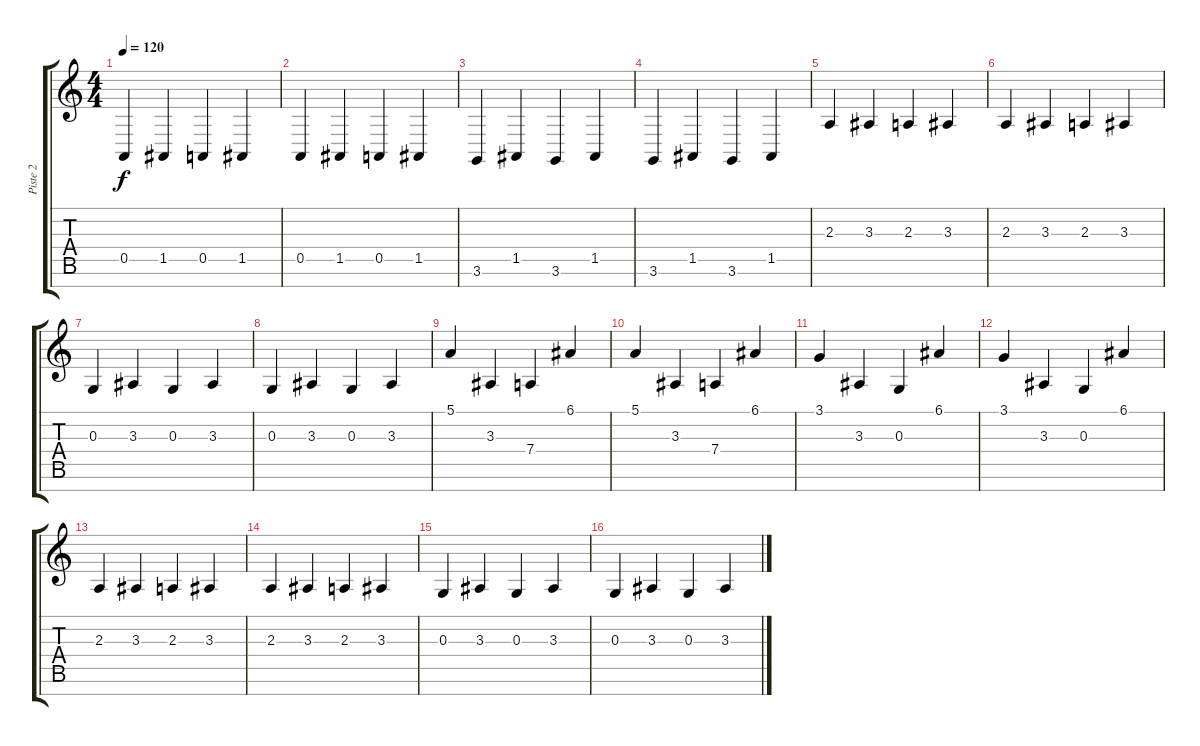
\track ("Piste 2" "Piste 2") {instrument acousticgrandpiano}
\staff {score tabs}
\tuning (E4 B3 G3 D3 A2 E2 B1) {hide}
\ts (4 4)
\tempo 120
\clef g2
\ks c
0.5.4{dy f} 1.5.4 0.5.4 1.5.4 |
0.5.4 1.5.4 0.5.4 1.5.4 |
3.6.4 1.5.4 3.6.4 1.5.4 |
3.6.4 1.5.4 3.6.4 1.5.4 |
2.3.4 3.3.4 2.3.4 3.3.4 |
2.3.4 3.3.4 2.3.4 3.3.4 |
0.3.4 3.3.4 0.3.4 3.3.4 |
0.3.4 3.3.4 0.3.4 3.3.4 |
5.1.4 3.3.4 7.4.4 6.1.4 |
5.1.4 3.3.4 7.4.4 6.1.4 |
3.1.4 3.3.4 0.3.4 6.1.4 |
3.1.4 3.3.4 0.3.4 6.1.4 |
2.3.4 3.3.4 2.3.4 3.3.4 |
2.3.4 3.3.4 2.3.4 3.3.4 |
0.3.4 3.3.4 0.3.4 3.3.4 |
0.3.4 3.3.4 0.3.4 3.3.4
